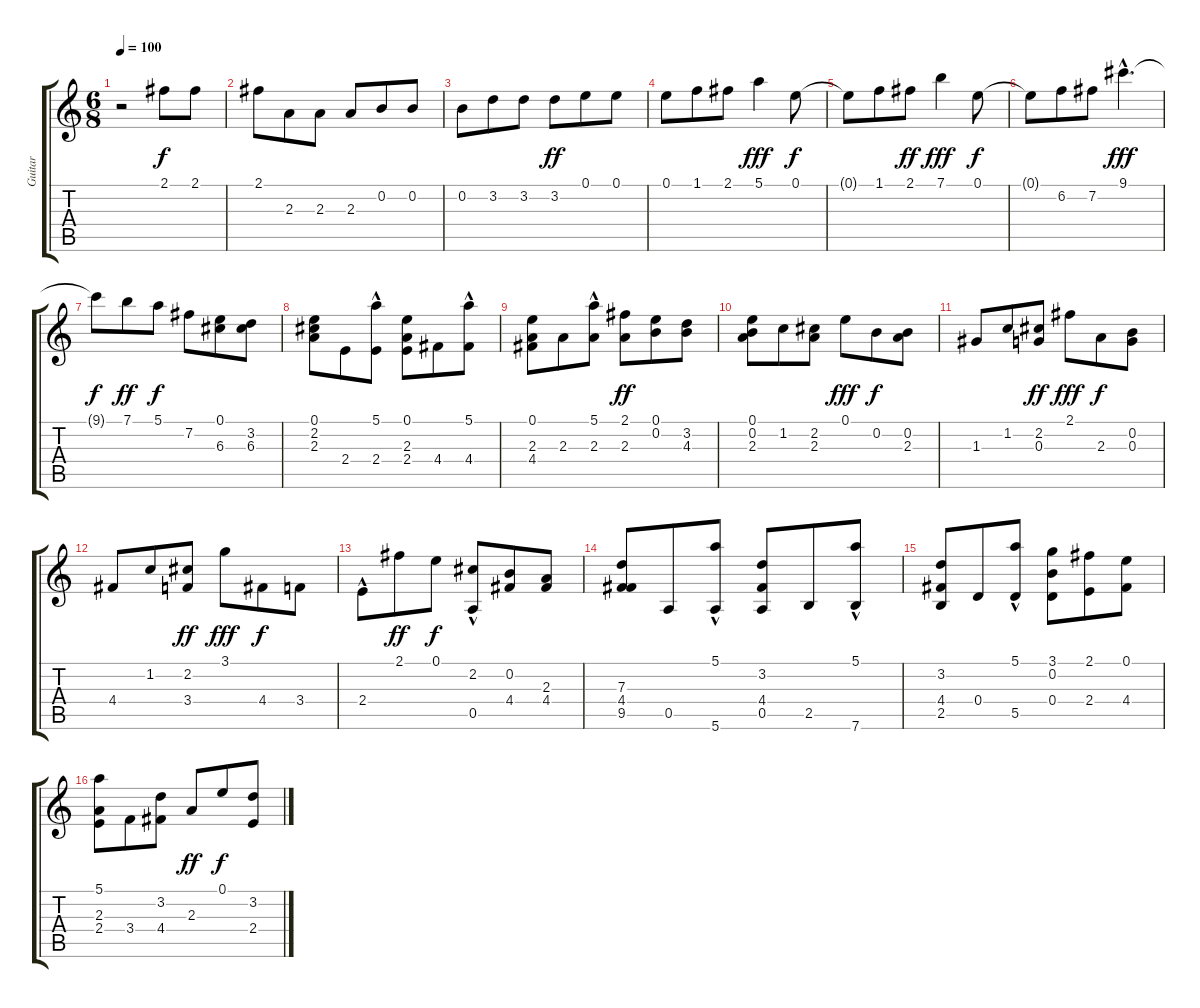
\track ("Guitar " "Guitar ") {instrument acousticguitarnylon}
\staff {score tabs}
\tuning (E4 B3 G3 D3 A2 E2) {hide}
\ts (6 8)
\tempo 100
\tempo 174
\tempo 100
\clef g2
\ks c
r.2{dy f instrument acousticguitarnylon} 2.1.8 2.1.8 |
2.1.8 2.3.8 2.3.8 2.3.8 0.2.8 0.2.8 |
0.2.8 3.2.8 3.2.8 3.2.8{dy ff} 0.1.8 0.1.8 |
0.1.8 1.1.8 2.1.8 5.1.4{dy fff} 0.1.8{dy f} |
0.1{t}.8 1.1.8 2.1.8{dy ff} 7.1.4{dy fff} 0.1.8{dy f} |
0.1{t}.8 6.2.8 7.2.8 9.1{hac}.4{d dy fff} |
9.1{t}.8{dy f} 7.1.8{dy ff} 5.1.8{dy f} 7.2.8 (0.1 6.3).8 (3.2 6.3).8 |
(0.1 2.2 2.3).8 2.4.8 (5.1{hac} 2.4).8 (0.1 2.3 2.4).8 4.4.8 (5.1{hac} 4.4).8 |
(0.1 2.3 4.4).8 2.3.8 (5.1{hac} 2.3).8 (2.1 2.3).8{dy ff} (0.1 0.2).8 (3.2 4.3).8 |
(0.1 0.2 2.3).8 1.2.8 (2.2 2.3).8 0.1.8{dy fff} 0.2.8{dy f} (0.2 2.3).8 |
1.3.8 1.2.8 (2.2 0.3).8{dy ff} 2.1.8{dy fff} 2.3.8{dy f} (0.2 0.3).8 |
4.4.8 1.2.8 (2.2 3.4).8{dy ff} 3.1.8{dy fff} 4.4.8{dy f} 3.4.8 |
2.4{hac}.8 2.1.8{dy ff} 0.1.8{dy f} (2.2 0.5{hac}).8 (0.2 4.4).8 (2.3 4.4).8 |
(7.3 4.4 9.5).8 0.5.8 (5.1{hac} 5.6).8 (3.2 4.4 0.5).8 2.5.8 (5.1{hac} 7.6).8 |
(3.2 4.4 2.5).8 0.4.8 (5.1{hac} 5.5).8 (3.1 0.2 0.4).8 (2.1 2.4).8 (0.1 4.4).8 |
(5.1 2.3 2.4).8 3.4.8 (3.2 4.4).8 2.3.8{dy ff} 0.1.8{dy f} (3.2 2.4).8
